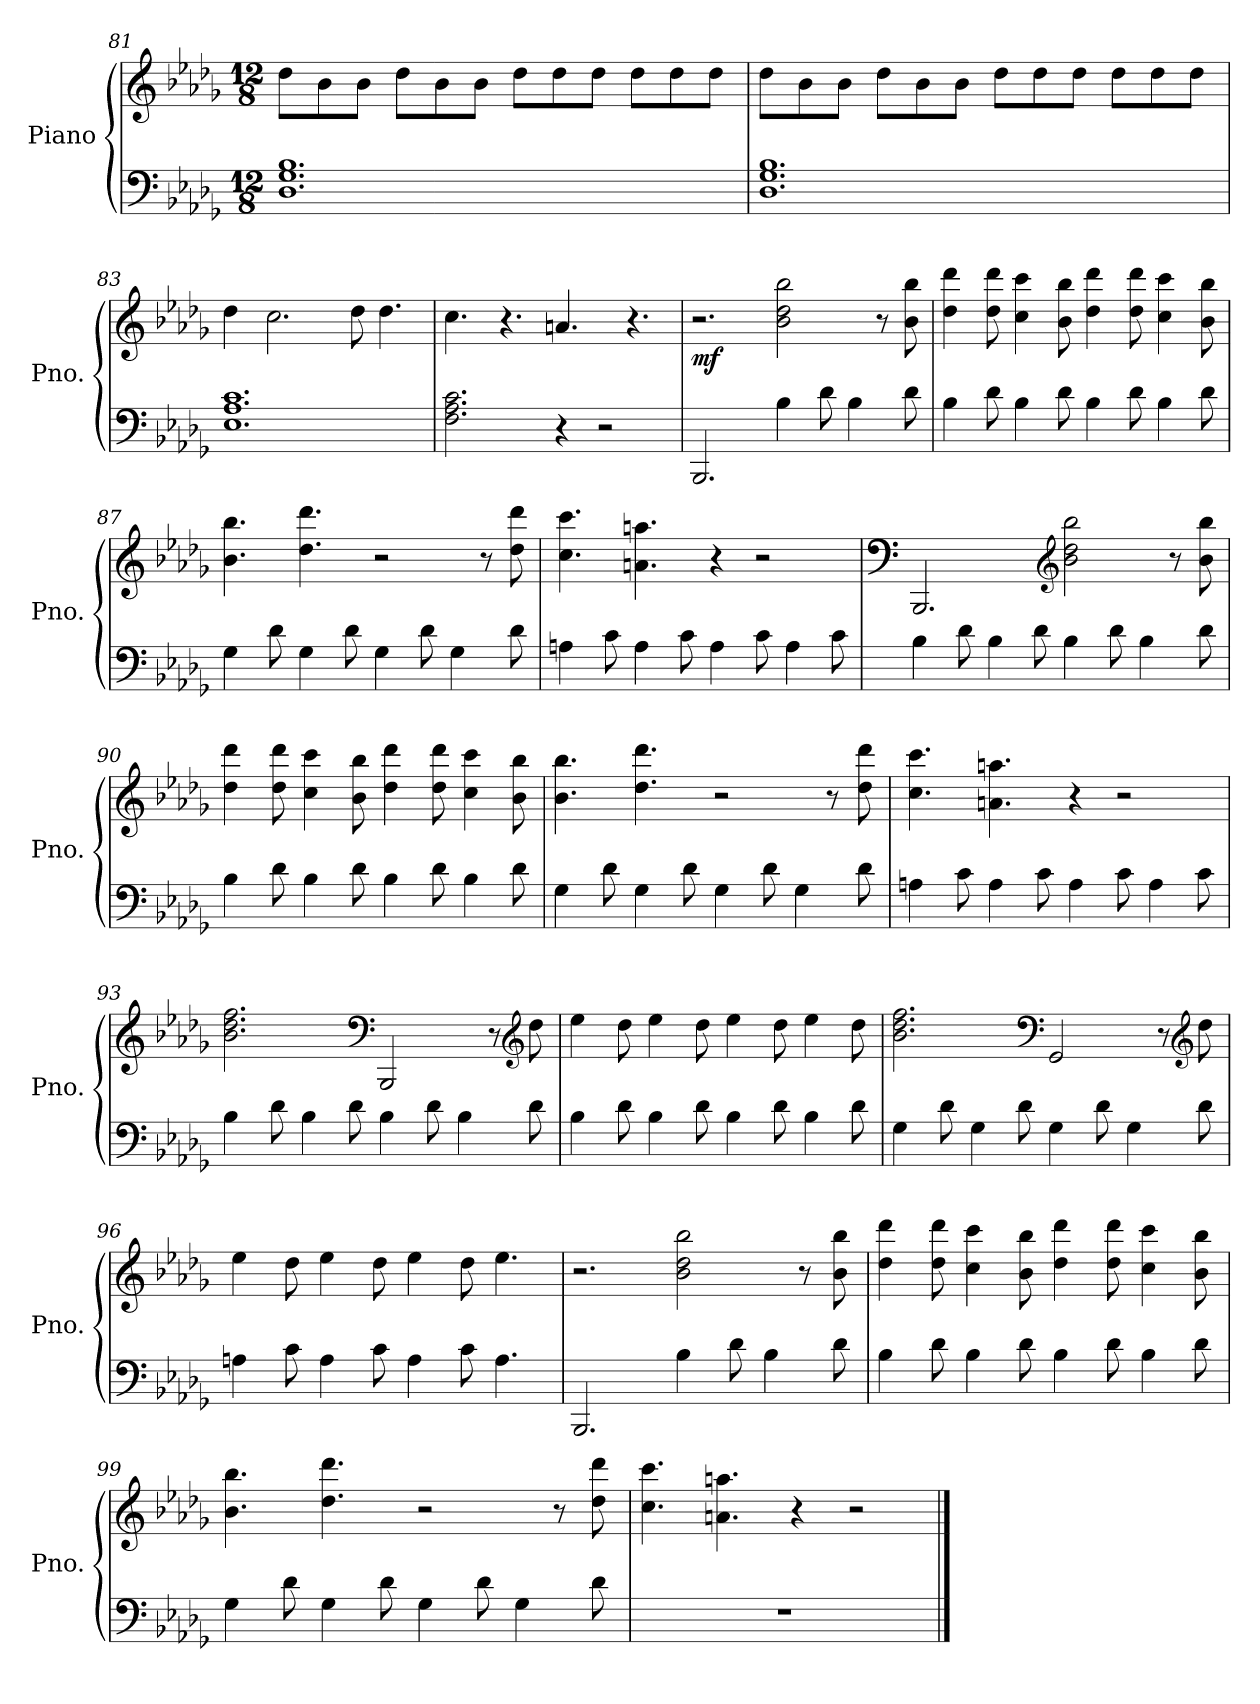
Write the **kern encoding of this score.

**kern	**kern	**dynam
*part1	*part1	*part1
*staff2	*staff1	*staff1/2
*I"Piano	*	*
*I'Pno.	*	*
*clefF4	*clefG2	*
*k[b-e-a-d-g-]	*k[b-e-a-d-g-]	*
*M12/8	*M12/8	*
=81	=81	=81
1.D- 1.G- 1.B-	8dd-\L	.
.	8b-\	.
.	8b-\J	.
.	8dd-\L	.
.	8b-\	.
.	8b-\J	.
.	8dd-\L	.
.	8dd-\	.
.	8dd-\J	.
.	8dd-\L	.
.	8dd-\	.
.	8dd-\J	.
!!LO:LB:g=z
=82	=82	=82
1.D- 1.G- 1.B-	8dd-\L	.
.	8b-\	.
.	8b-\J	.
.	8dd-\L	.
.	8b-\	.
.	8b-\J	.
.	8dd-\L	.
.	8dd-\	.
.	8dd-\J	.
.	8dd-\L	.
.	8dd-\	.
.	8dd-\J	.
=83	=83	=83
1.E- 1.A- 1.c	4dd-\	.
.	2.cc\	.
.	8dd-\	.
.	4.dd-\	.
=84	=84	=84
2.F\ 2.A-\ 2.c\	4.cc\	.
.	4.r	.
4r	4.an/	.
2r	.	.
.	4.r	.
=85	=85	=85
!	!	!LO:DY:b
2.BBB-/	2.r	mf
4B-\	2b-\ 2dd-\ 2bb-\	.
8d-\	.	.
4B-\	.	.
.	8r	.
8d-\	8b-\ 8bb-\	.
=86	=86	=86
4B-\	4dd-\ 4ddd-\	.
8d-\	8dd-\ 8ddd-\	.
4B-\	4cc\ 4ccc\	.
8d-\	8b-\ 8bb-\	.
4B-\	4dd-\ 4ddd-\	.
8d-\	8dd-\ 8ddd-\	.
4B-\	4cc\ 4ccc\	.
8d-\	8b-\ 8bb-\	.
!!LO:LB:g=z
=87	=87	=87
4G-\	4.b-\ 4.bb-\	.
8d-\	.	.
4G-\	4.dd-\ 4.ddd-\	.
8d-\	.	.
4G-\	2r	.
8d-\	.	.
4G-\	.	.
.	8r	.
8d-\	8dd-\ 8ddd-\	.
=88	=88	=88
4An\	4.cc\ 4.ccc\	.
8c\	.	.
4A\	4.an\ 4.aan\	.
8c\	.	.
4A\	4r	.
8c\	2r	.
4A\	.	.
8c\	.	.
=89	=89	=89
*	*clefF4	*
4B-\	2.BBB-/	.
8d-\	.	.
4B-\	.	.
8d-\	.	.
*	*clefG2	*
4B-\	2b-\ 2dd-\ 2bb-\	.
8d-\	.	.
4B-\	.	.
.	8r	.
8d-\	8b-\ 8bb-\	.
=90	=90	=90
4B-\	4dd-\ 4ddd-\	.
8d-\	8dd-\ 8ddd-\	.
4B-\	4cc\ 4ccc\	.
8d-\	8b-\ 8bb-\	.
4B-\	4dd-\ 4ddd-\	.
8d-\	8dd-\ 8ddd-\	.
4B-\	4cc\ 4ccc\	.
8d-\	8b-\ 8bb-\	.
!!LO:PB:g=z
=91	=91	=91
4G-\	4.b-\ 4.bb-\	.
8d-\	.	.
4G-\	4.dd-\ 4.ddd-\	.
8d-\	.	.
4G-\	2r	.
8d-\	.	.
4G-\	.	.
.	8r	.
8d-\	8dd-\ 8ddd-\	.
=92	=92	=92
4An\	4.cc\ 4.ccc\	.
8c\	.	.
4A\	4.an\ 4.aan\	.
8c\	.	.
4A\	4r	.
8c\	2r	.
4A\	.	.
8c\	.	.
=93	=93	=93
4B-\	2.b-\ 2.dd-\ 2.ff\	.
8d-\	.	.
4B-\	.	.
8d-\	.	.
*	*clefF4	*
4B-\	2BBB-/	.
8d-\	.	.
4B-\	.	.
.	8r	.
*	*clefG2	*
8d-\	8dd-\	.
=94	=94	=94
4B-\	4ee-\	.
8d-\	8dd-\	.
4B-\	4ee-\	.
8d-\	8dd-\	.
4B-\	4ee-\	.
8d-\	8dd-\	.
4B-\	4ee-\	.
8d-\	8dd-\	.
!!LO:LB:g=z
=95	=95	=95
4G-\	2.b-\ 2.dd-\ 2.ff\	.
8d-\	.	.
4G-\	.	.
8d-\	.	.
*	*clefF4	*
4G-\	2GG-/	.
8d-\	.	.
4G-\	.	.
.	8r	.
*	*clefG2	*
8d-\	8dd-\	.
=96	=96	=96
4An\	4ee-\	.
8c\	8dd-\	.
4A\	4ee-\	.
8c\	8dd-\	.
4A\	4ee-\	.
8c\	8dd-\	.
4.A\	4.ee-\	.
=97	=97	=97
2.BBB-/	2.r	.
4B-\	2b-\ 2dd-\ 2bb-\	.
8d-\	.	.
4B-\	.	.
.	8r	.
8d-\	8b-\ 8bb-\	.
=98	=98	=98
4B-\	4dd-\ 4ddd-\	.
8d-\	8dd-\ 8ddd-\	.
4B-\	4cc\ 4ccc\	.
8d-\	8b-\ 8bb-\	.
4B-\	4dd-\ 4ddd-\	.
8d-\	8dd-\ 8ddd-\	.
4B-\	4cc\ 4ccc\	.
8d-\	8b-\ 8bb-\	.
!!LO:LB:g=z
=99	=99	=99
4G-\	4.b-\ 4.bb-\	.
8d-\	.	.
4G-\	4.dd-\ 4.ddd-\	.
8d-\	.	.
4G-\	2r	.
8d-\	.	.
4G-\	.	.
.	8r	.
8d-\	8dd-\ 8ddd-\	.
=100	=100	=100
1.r	4.cc\ 4.ccc\	.
.	4.an\ 4.aan\	.
.	4r	.
.	2r	.
==	==	==
*-	*-	*-
